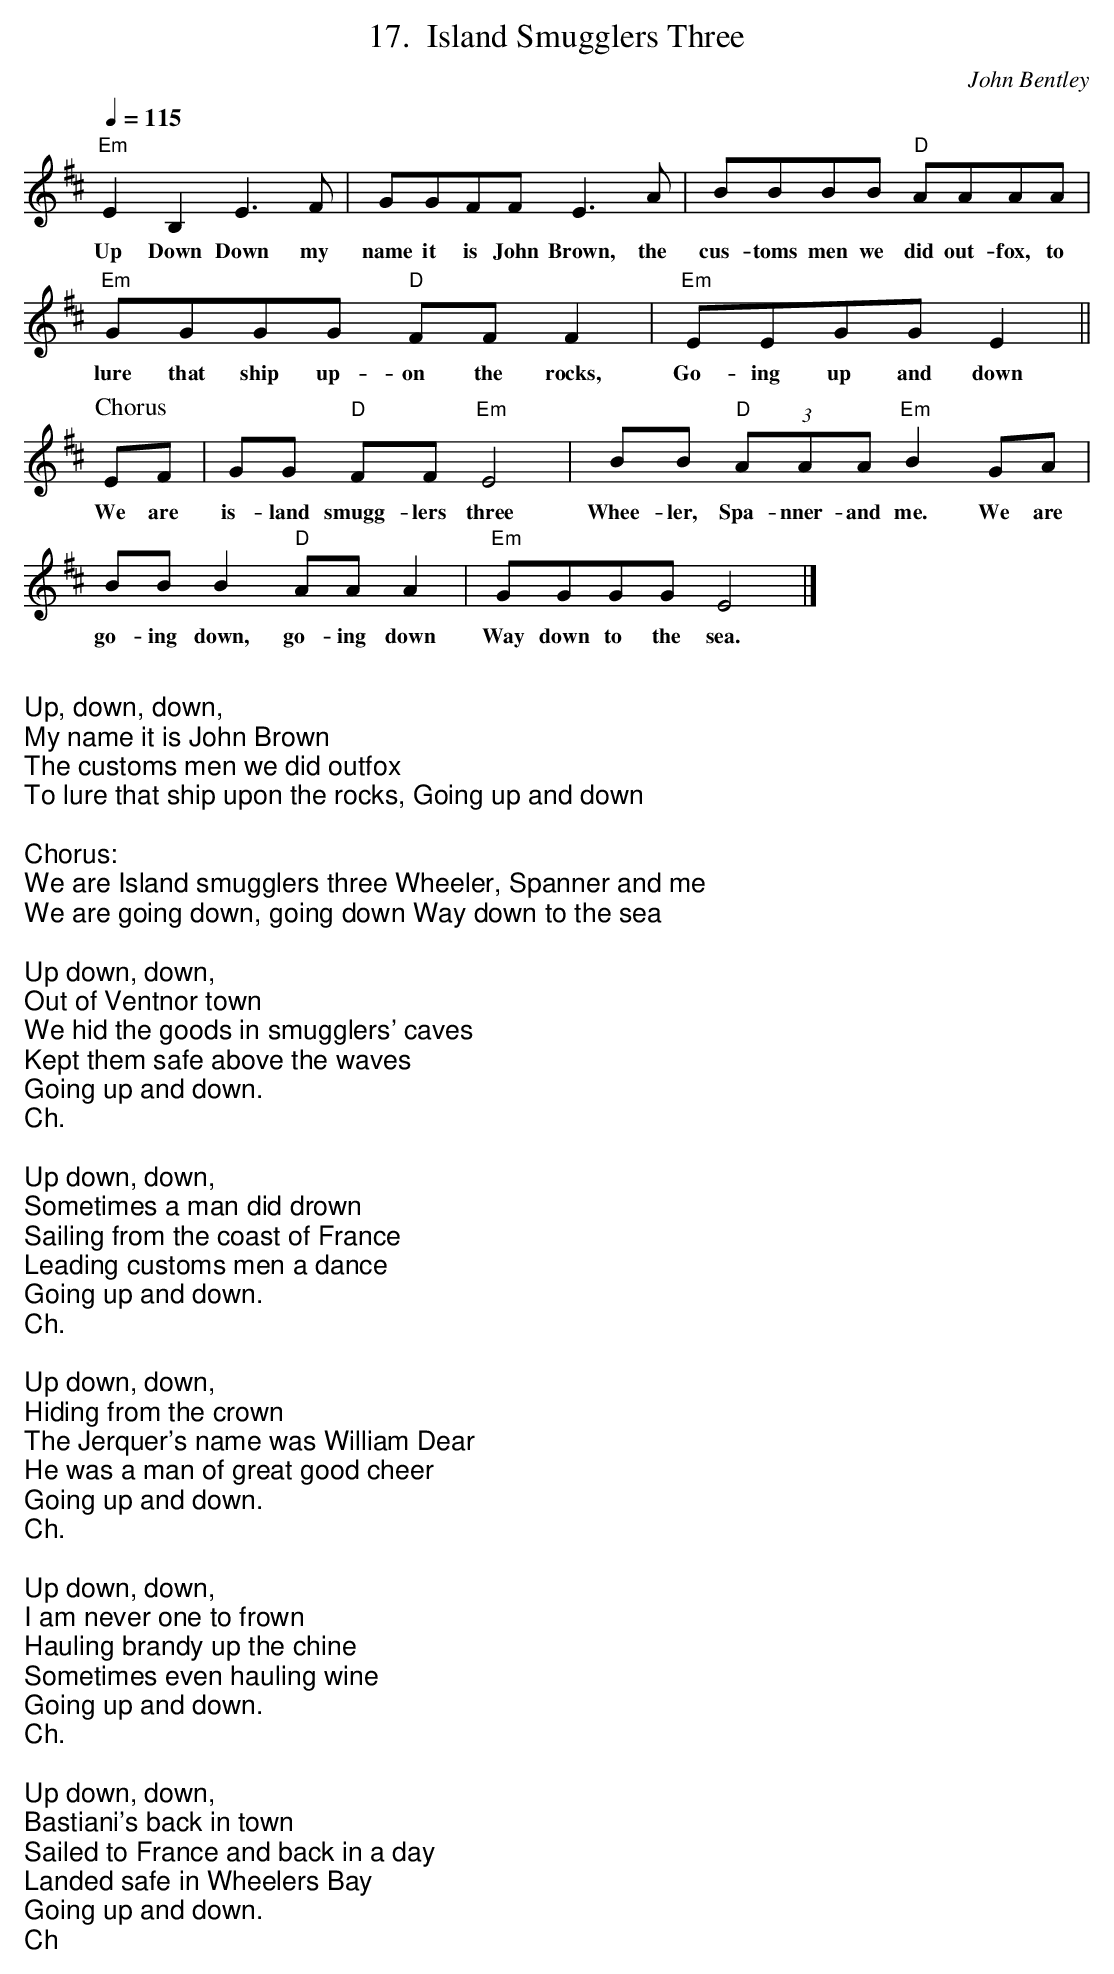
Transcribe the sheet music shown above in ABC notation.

X:1
T: Island Smugglers Three
C: John Bentley
Q: 1/4=115
K:D
"Em" E2 B,2E3F |  GGFF E3A | BBBB "D"AAAA | "Em"GGGG "D"FF F2 | "Em"EEGGE2||
w: Up Down Down my name it is John Brown, the cus-toms men we did out-fox, to lure that ship up-on the rocks, Go-ing up and down
P:Chorus
EF|GG "D"FF "Em"E4 | BB "D"(3AAA "Em"B2 GA | BBB2 "D"AAA2 | "Em"GGGG E4 |]
w:We are is-land smugg-lers three Whee-ler, Spa-nner-and me. We are go-ing down, go-ing down Way down to the sea.
%%newpage
W:
W: Up, down, down,
W: My name it is John Brown
W: The customs men we did outfox
W: To lure that ship upon the rocks, Going up and down
W:
W: Chorus:
W: We are Island smugglers three Wheeler, Spanner and me
W: We are going down, going down Way down to the sea
W:
W: Up down, down,
W: Out of Ventnor town
W: We hid the goods in smugglers' caves
W: Kept them safe above the waves
W: Going up and down.
W: Ch.
W:
W: Up down, down,
W: Sometimes a man did drown
W: Sailing from the coast of France
W: Leading customs men a dance
W: Going up and down.
W: Ch.
W:
W: Up down, down,
W: Hiding from the crown
W: The Jerquer's name was William Dear
W: He was a man of great good cheer
W: Going up and down.
W: Ch.
W:
W: Up down, down,
W: I am never one to frown
W: Hauling brandy up the chine
W: Sometimes even hauling wine
W: Going up and down.
W: Ch.
W:
W: Up down, down,
W: Bastiani's back in town
W: Sailed to France and back in a day
W: Landed safe in Wheelers Bay
W: Going up and down.
W: Ch
